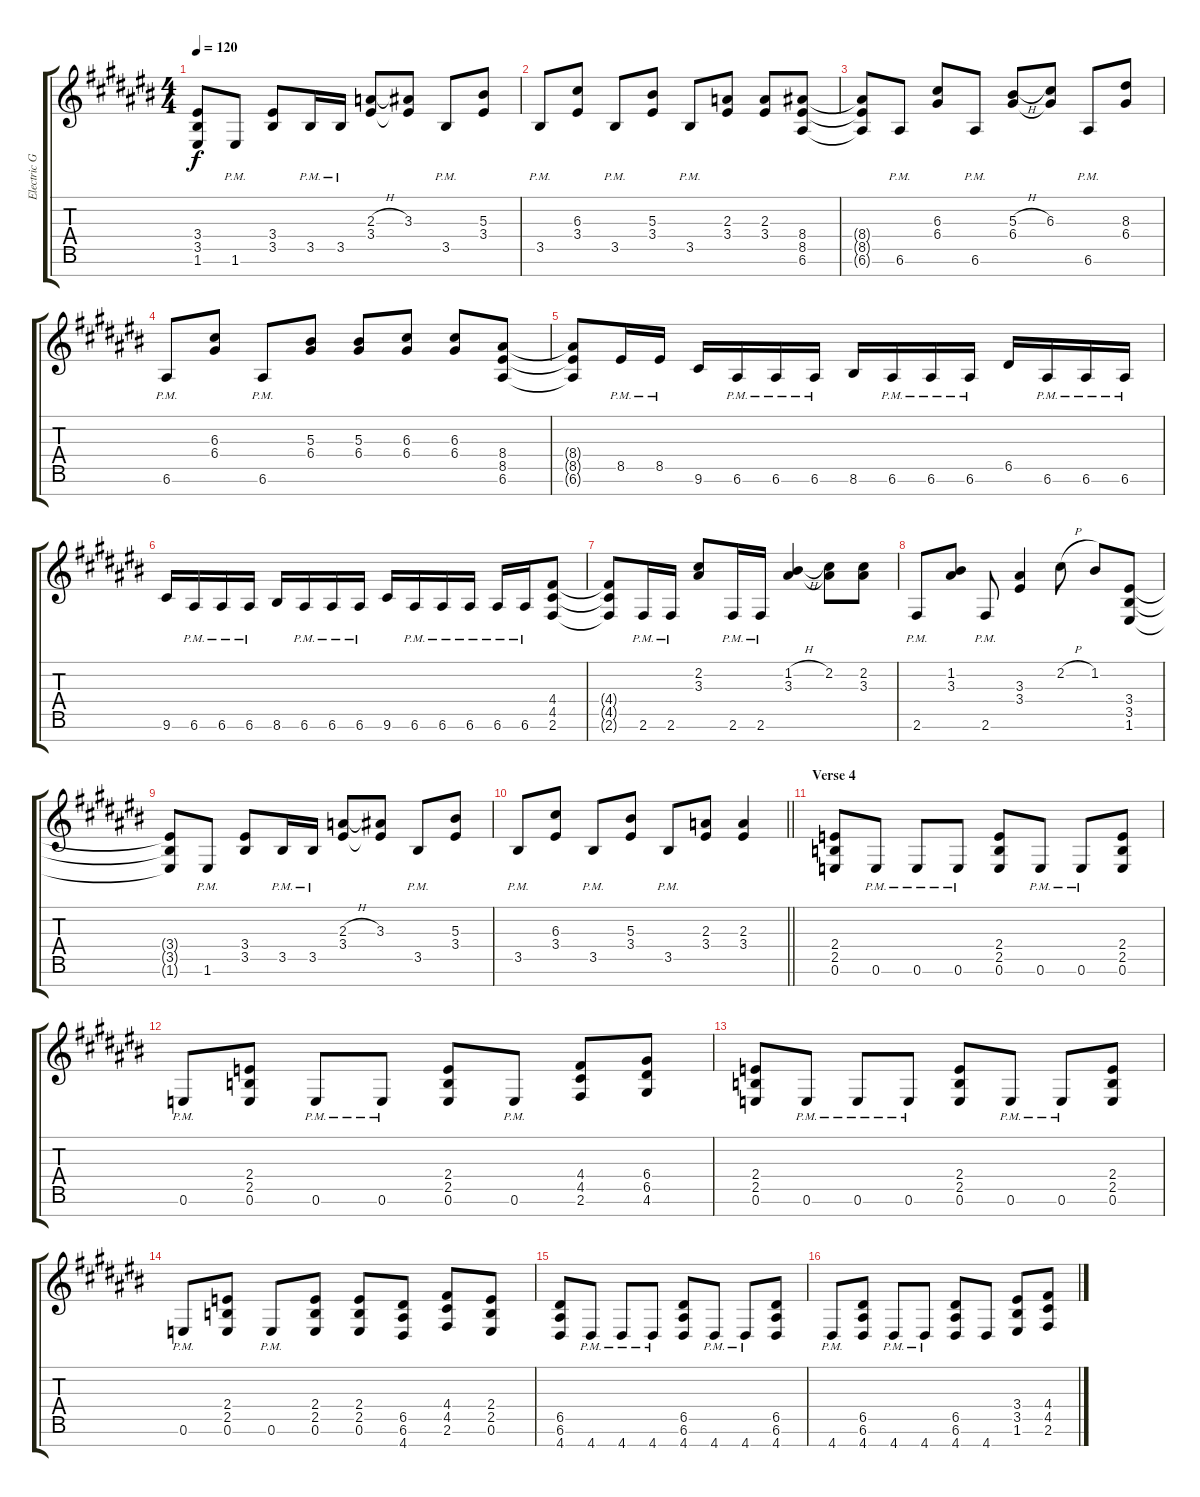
\track ("Electric Guitar 2" "Electric G") {instrument distortionguitar}
\staff {score tabs}
\tuning (E4 B3 G3 D3 A2 E2 B1) {hide}
\ts (4 4)
\tempo 120
\clef g2
\ks c#
(3.4{t} 3.5{t} 1.6{t}).8{dy f} 1.6{pm}.8 (3.4 3.5).8 3.5{pm}.16 3.5{pm}.16 (2.3{h} 3.4).8 (3.3 3.4{t}).8 3.5{pm}.8 (5.3 3.4).8 |
3.5{pm}.8 (6.3 3.4).8 3.5{pm}.8 (5.3 3.4).8 3.5{pm}.8 (2.3 3.4).8 (2.3 3.4).8 (8.4 8.5 6.6).8 |
(8.4{t} 8.5{t} 6.6{t}).8 6.6{pm}.8 (6.3 6.4).8 6.6{pm}.8 (5.3{h} 6.4).8 (6.3 6.4{t}).8 6.6{pm}.8 (8.3 6.4).8 |
6.6{pm}.8 (6.3 6.4).8 6.6{pm}.8 (5.3 6.4).8 (5.3 6.4).8 (6.3 6.4).8 (6.3 6.4).8 (8.4 8.5 6.6).8 |
(8.4{t} 8.5{t} 6.6{t}).8 8.5{pm}.16 8.5{pm}.16 9.6.16 6.6{pm}.16 6.6{pm}.16 6.6{pm}.16 8.6.16 6.6{pm}.16 6.6{pm}.16 6.6{pm}.16 6.5.16 6.6{pm}.16 6.6{pm}.16 6.6{pm}.16 |
9.6.16 6.6{pm}.16 6.6{pm}.16 6.6{pm}.16 8.6.16 6.6{pm}.16 6.6{pm}.16 6.6{pm}.16 9.6.16 6.6{pm}.16 6.6{pm}.16 6.6{pm}.16 6.6{pm}.16 6.6{pm}.16 (4.4 4.5 2.6).8 |
(4.4{t} 4.5{t} 2.6{t}).8 2.6{pm}.16 2.6{pm}.16 (2.2 3.3).8 2.6{pm}.16 2.6{pm}.16 (1.2{h} 3.3).4 (2.2 3.3{t}).8 (2.2 3.3).8 |
2.6{pm}.8 (1.2 3.3).8 2.6{pm}.8 (3.3 3.4).4 2.2{h}.8 1.2.8 (3.4 3.5 1.6).8 |
(3.4{t} 3.5{t} 1.6{t}).8 1.6{pm}.8 (3.4 3.5).8 3.5{pm}.16 3.5{pm}.16 (2.3{h} 3.4).8 (3.3 3.4{t}).8 3.5{pm}.8 (5.3 3.4).8 |
\barLineRight lightlight
3.5{pm}.8 (6.3 3.4).8 3.5{pm}.8 (5.3 3.4).8 3.5{pm}.8 (2.3 3.4).8 (2.3 3.4).4 |
\section ("" "Verse 4")
(2.4 2.5 0.6).8 0.6{pm}.8 0.6{pm}.8 0.6{pm}.8 (2.4 2.5 0.6).8 0.6{pm}.8 0.6{pm}.8 (2.4 2.5 0.6).8 |
0.6{pm}.8 (2.4 2.5 0.6).8 0.6{pm}.8 0.6{pm}.8 (2.4 2.5 0.6).8 0.6{pm}.8 (4.4 4.5 2.6).8 (6.4 6.5 4.6).8 |
(2.4 2.5 0.6).8 0.6{pm}.8 0.6{pm}.8 0.6{pm}.8 (2.4 2.5 0.6).8 0.6{pm}.8 0.6{pm}.8 (2.4 2.5 0.6).8 |
0.6{pm}.8 (2.4 2.5 0.6).8 0.6{pm}.8 (2.4 2.5 0.6).8 (2.4 2.5 0.6).8 (6.5 6.6 4.7).8 (4.4 4.5 2.6).8 (2.4 2.5 0.6).8 |
(6.5 6.6 4.7).8 4.7{pm}.8 4.7{pm}.8 4.7{pm}.8 (6.5 6.6 4.7).8 4.7{pm}.8 4.7{pm}.8 (6.5 6.6 4.7).8 |
4.7{pm}.8 (6.5 6.6 4.7).8 4.7{pm}.8 4.7{pm}.8 (6.5 6.6 4.7).8 4.7.8 (3.4 3.5 1.6).8 (4.4 4.5 2.6).8
